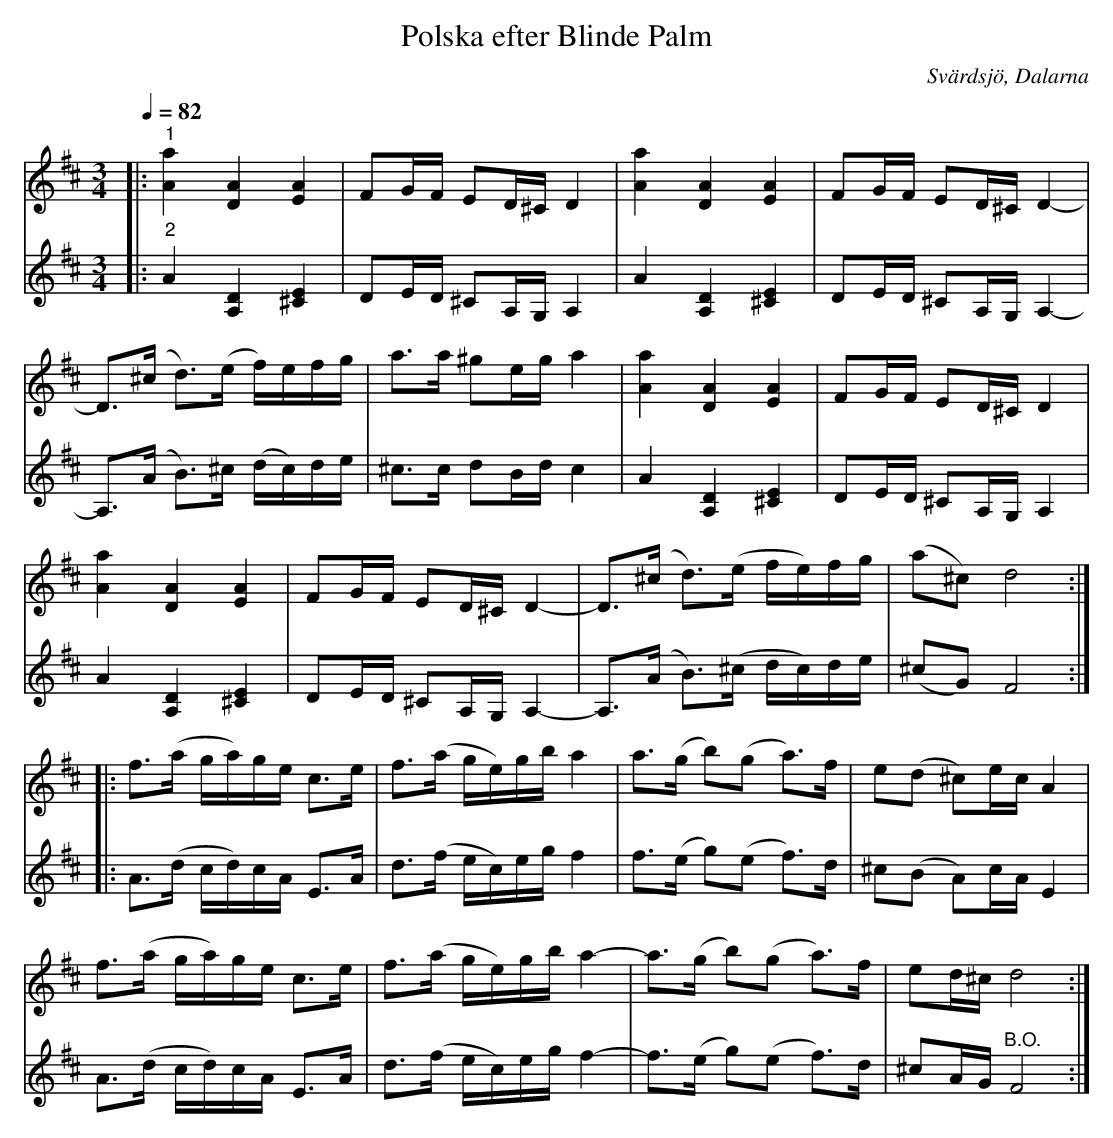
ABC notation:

X:1
T:Polska efter Blinde Palm
O:Svärdsjö, Dalarna
L:1/8
Q:1/4=82
M:3/4
K:D
V:1
|:"^1" [Aa]2 [DA]2 [EA]2 | FG/F/ ED/^C/ D2 | [Aa]2 [DA]2 [EA]2 | FG/F/ ED/^C/ D2- |
D>(^c d>)(e f/)e/f/g/ | a>a ^ge/g/ a2 | [Aa]2 [DA]2 [EA]2 | FG/F/ ED/^C/ D2 |
[Aa]2 [DA]2 [EA]2 | FG/F/ ED/^C/ D2- | D>(^c d>)(e f/e/)f/g/ | (a^c) d4 ::
f>(a g/a/)g/e/ c>e | f>(a g/e/)g/b/ a2 | a>(g b)(g a>)f | e(d ^c)e/c/ A2 |
f>(a g/a/)g/e/ c>e | f>(a g/e/)g/b/ a2- | a>(g b)(g a>)f | ed/^c/ d4 :|
V:2
|:"^2" A2 [A,D]2 [^CE]2 | DE/D/ ^CA,/G,/ A,2 | A2 [A,D]2 [^CE]2 | DE/D/ ^CA,/G,/ A,2- |
A,>(A B>)^c (d/c/)d/e/ | ^c>c dB/d/ c2 | A2 [A,D]2 [^CE]2 | DE/D/ ^CA,/G,/ A,2 |
A2 [A,D]2 [^CE]2 | DE/D/ ^CA,/G,/ A,2- | A,>(A B>)(^c d/c/)d/e/ | (^cG) F4 ::
A>(d c/d/)c/A/ E>A | d>(f e/c/)e/g/ f2 | f>(e g)(e f>)d | ^c(B A)c/A/ E2 |
A>(d c/d/)c/A/ E>A | d>(f e/c/)e/g/ f2- | f>(e g)(e f>)d | ^cA/G/"^B.O." F4 :|
